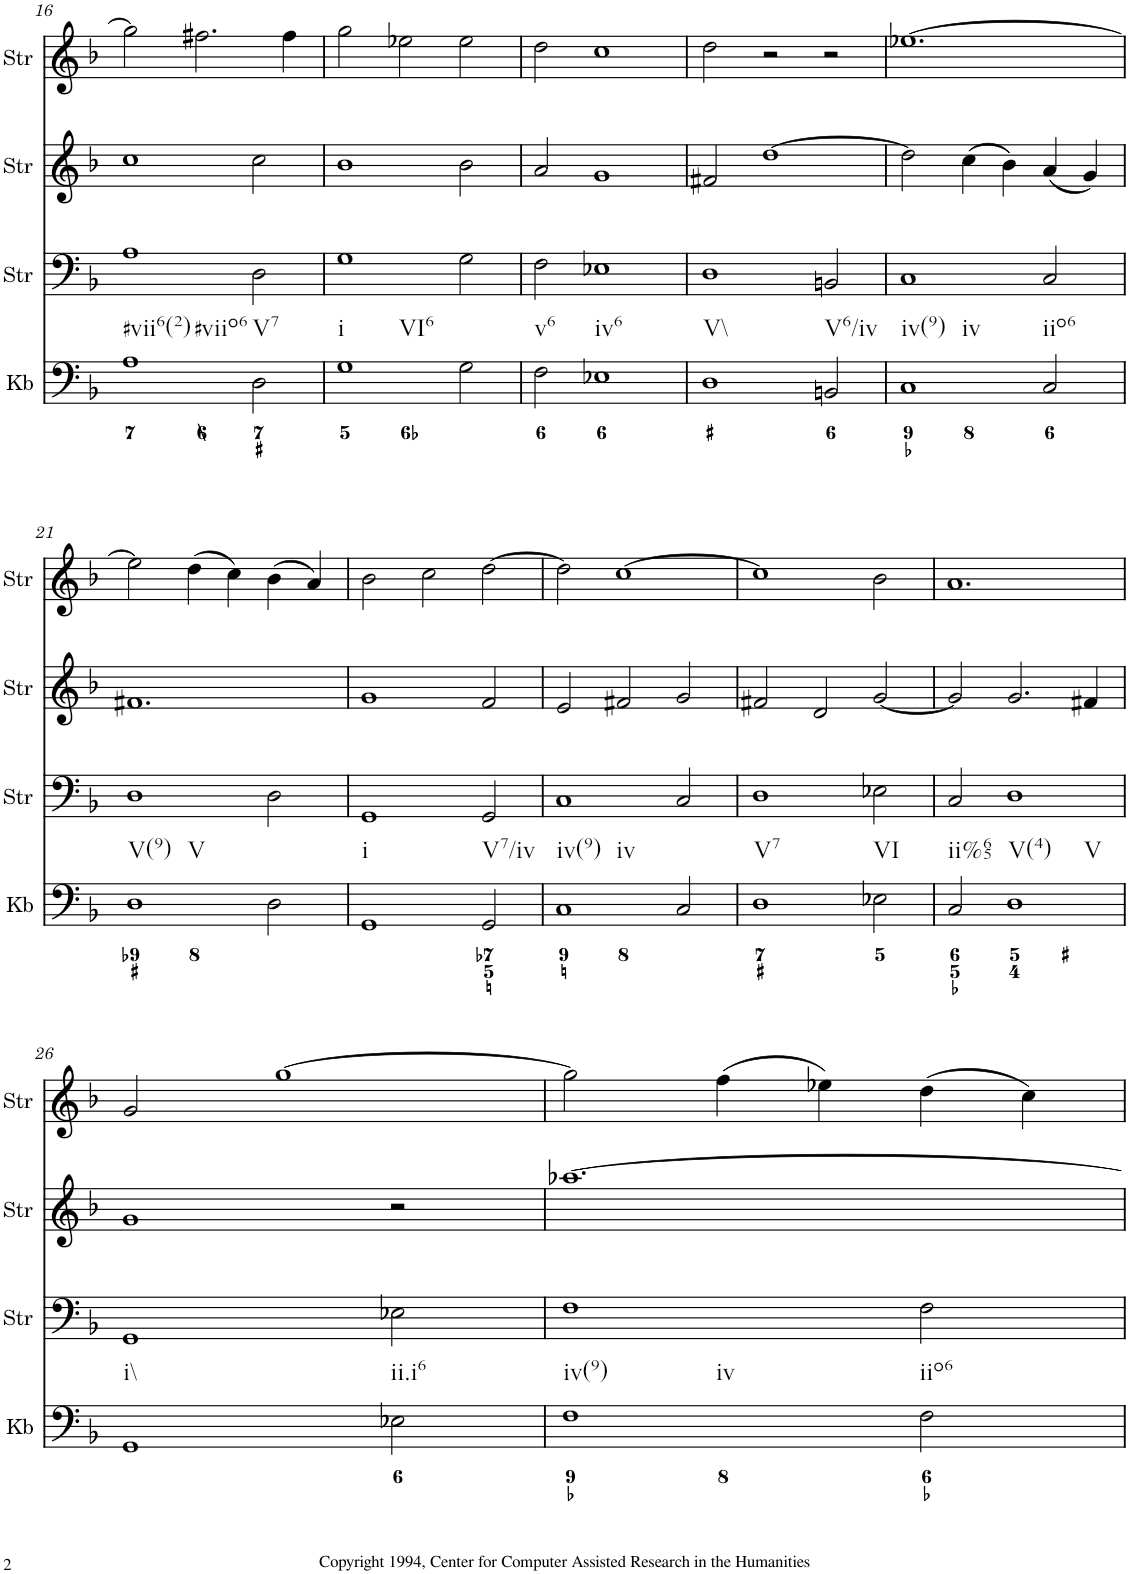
**kern	**kern	**kern	**kern
*part4	*part3	*part2	*part1
*staff4	*staff3	*staff2	*staff1
*I"Keyboard	*I"StringInstrument	*I"StringInstrument	*I"StringInstrument
*I'Kb	*I'Str	*I'Str	*I'Str
!!LO:PB:g=z
*clefF4	*clefF4	*clefG2	*clefG2
*k[b-]	*k[b-]	*k[b-]	*k[b-]
*M3/2	*M3/2	*M3/2	*M3/2
=16	=16	=16	=16
!LO:TX:b:t=#vii6(2)	!	!	!
!LO:TX:b:t=#viio6	!	!	!
1A	1A	1cc	2gg\]
.	.	.	2.ff#X\
!LO:TX:b:t=V7	!	!	!
2D\	2D\	2cc\	.
.	.	.	4ff#\
=17	=17	=17	=17
!LO:TX:b:t=i	!	!	!
!LO:TX:b:t=VI6	!	!	!
1G	1G	1b-	2gg\
.	.	.	2ee-X\
2G\	2G\	2b-\	2ee-\
=18	=18	=18	=18
!LO:TX:b:t=v6	!	!	!
2F\	2F\	2a/	2dd\
!LO:TX:b:t=iv6	!	!	!
1E-X	1E-X	1g	1cc
=19	=19	=19	=19
!LO:TX:b:t=V\\	!	!	!
1D	1D	2f#X/	2dd\
.	.	[1dd	2r
!LO:TX:b:t=V6/iv	!	!	!
2BBn/	2BBn/	.	2r
=20	=20	=20	=20
!LO:TX:b:t=iv(9)	!	!	!
!LO:TX:b:t=iv	!	!	!
1C	1C	2dd\]	[1.ee-X
.	.	(4cc\	.
.	.	4b-\)	.
!LO:TX:b:t=iio6	!	!	!
2C/	2C/	(4a/	.
.	.	4g/)	.
!!LO:LB:g=z
=21	=21	=21	=21
!LO:TX:b:t=V(9)	!	!	!
!LO:TX:b:t=V	!	!	!
1D	1D	1.f#X	2ee-\]
.	.	.	(4dd\
.	.	.	4cc\)
2D\	2D\	.	(4b-\
.	.	.	4a/)
=22	=22	=22	=22
!LO:TX:b:t=i	!	!	!
1GG	1GG	1g	2b-\
.	.	.	2cc\
!LO:TX:b:t=V7/iv	!	!	!
2GG/	2GG/	2f/	[2dd\
=23	=23	=23	=23
!LO:TX:b:t=iv(9)	!	!	!
!LO:TX:b:t=iv	!	!	!
1C	1C	2e/	2dd\]
.	.	2f#X/	[1cc
2C/	2C/	2g/	.
=24	=24	=24	=24
!LO:TX:b:t=V7	!	!	!
1D	1D	2f#X/	1cc]
.	.	2d/	.
!LO:TX:b:t=VI	!	!	!
2E-X\	2E-X\	[2g/	2b-\
=25	=25	=25	=25
!LO:TX:b:t=ii%65	!	!	!
2C/	2C/	2g/]	1.a
!LO:TX:b:t=V(4)	!	!	!
!LO:TX:b:t=V	!	!	!
1D	1D	2.g/	.
.	.	4f#X/	.
!!LO:LB:g=z
=26	=26	=26	=26
!LO:TX:b:t=i\\	!	!	!
1GG	1GG	1g	2g/
.	.	.	[1gg
!LO:TX:b:t=ii.i6	!	!	!
2E-X\	2E-X\	2r	.
=27	=27	=27	=27
!LO:TX:b:t=iv(9)	!	!	!
!LO:TX:b:t=iv	!	!	!
1F	1F	[1.aa-X	2gg\]
.	.	.	(4ff\
.	.	.	4ee-X\)
!LO:TX:b:t=iio6	!	!	!
2F\	2F\	.	(4dd\
.	.	.	4cc\)
=	=	=	=
*-	*-	*-	*-
